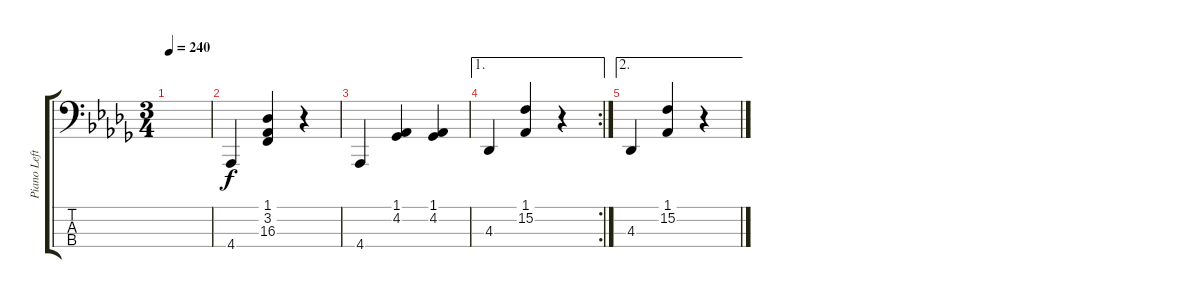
\track ("Piano Left Hand (G Key)" "Piano Left") {instrument acousticgrandpiano}
\staff {score tabs}
\tuning (G2 D2 A1 E1) {hide}
\ts (3 4)
\tempo 240
\clef f4
\ks db
|
4.4.4 (1.1 3.2 16.3).4 r.4 |
4.4.4 (1.1 4.2).4 (1.1 4.2).4 |
\ae 1
\rc 2
4.3.4 (1.1 15.2).4 r.4 |
\ae 2
4.3.4 (1.1 15.2).4 r.4
